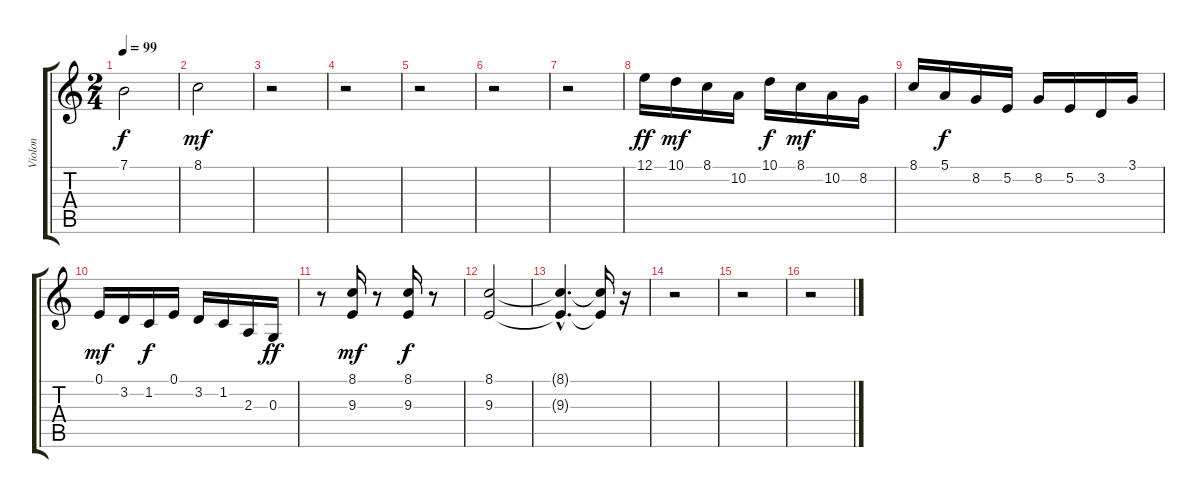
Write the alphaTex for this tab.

\track ("Violon" "Violon") {instrument fiddle}
\staff {score tabs}
\tuning (E4 B3 G3 D3 A2 E2) {hide}
\ts (2 4)
\tempo 99
\clef g2
\ks c
7.1.2{dy f} |
8.1.2{dy mf} |
r.2 |
r.2 |
r.2 |
r.2 |
r.2 |
12.1.16{dy ff} 10.1.16{dy mf} 8.1.16 10.2.16 10.1.16{dy f} 8.1.16{dy mf} 10.2.16 8.2.16 |
8.1.16 5.1.16{dy f} 8.2.16 5.2.16 8.2.16 5.2.16 3.2.16 3.1.16 |
0.1.16{dy mf} 3.2.16 1.2.16{dy f} 0.1.16 3.2.16 1.2.16 2.3.16 0.3.16{dy ff} |
r.8 (8.1 9.3).16{dy mf} r.8 (8.1 9.3).16{dy f} r.8 |
(8.1 9.3).2 |
(8.1{hac t} 9.3{hac t}).4{d} (8.1{t} 9.3{t}).16 r.16 |
r.2 |
r.2 |
r.2
